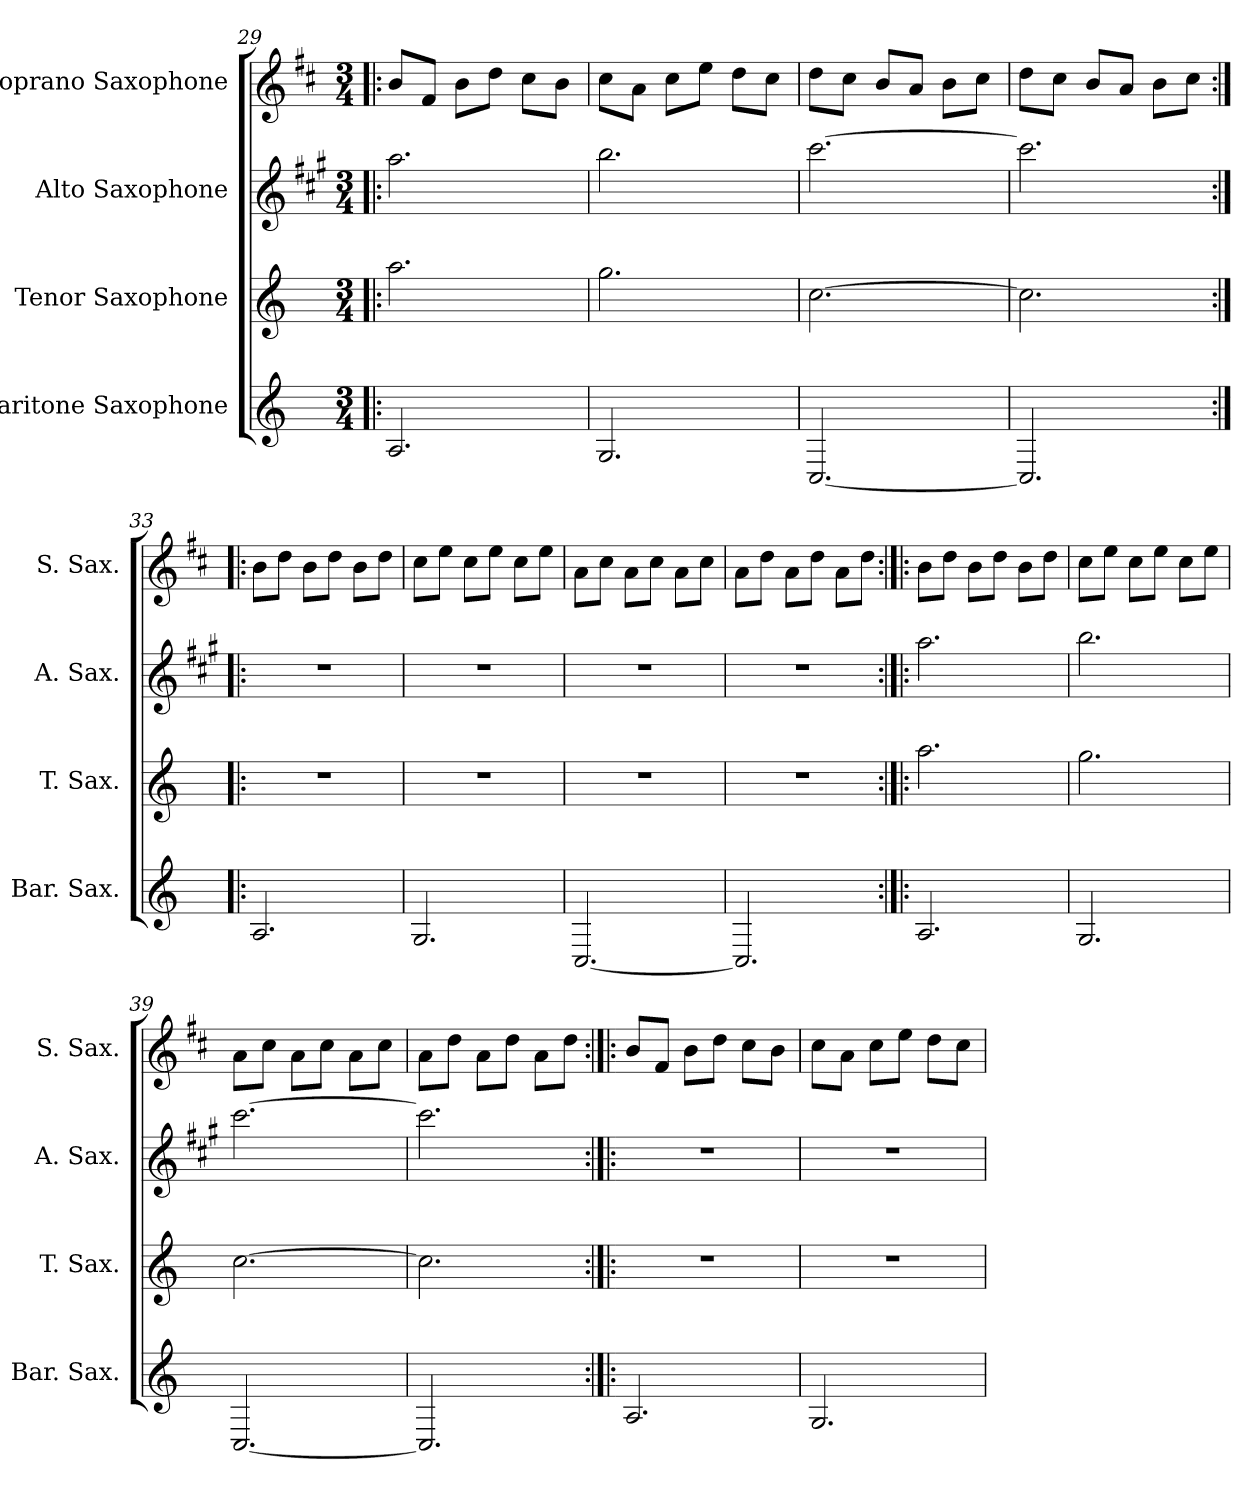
**kern	**kern	**kern	**kern
*part4	*part3	*part2	*part1
*staff4	*staff3	*staff2	*staff1
*I"Baritone Saxophone	*I"Tenor Saxophone	*I"Alto Saxophone	*I"Soprano Saxophone
*I'Bar. Sax.	*I'T. Sax.	*I'A. Sax.	*I'S. Sax.
!!LO:LB:g=z
*clefG2	*clefG2	*clefG2	*clefG2
*ITrd12c21	*ITrd8c14	*ITrd5c9	*ITrd1c2
*k[]	*k[]	*k[]	*k[]
*M3/4	*M3/4	*M3/4	*M3/4
=29!|:	=29!|:	=29!|:	=29!|:
2.AA/	2.a\	2.cc\	8a/L
.	.	.	8e/J
.	.	.	8a\L
.	.	.	8cc\J
.	.	.	8b\L
.	.	.	8a\J
=30	=30	=30	=30
2.GG/	2.g\	2.dd\	8b\L
.	.	.	8g\J
.	.	.	8b\L
.	.	.	8dd\J
.	.	.	8cc\L
.	.	.	8b\J
=31	=31	=31	=31
[2.CC/	[2.c\	[2.ee\	8cc\L
.	.	.	8b\J
.	.	.	8a/L
.	.	.	8g/J
.	.	.	8a\L
.	.	.	8b\J
=32	=32	=32	=32
2.CC/]	2.c\]	2.ee\]	8cc\L
.	.	.	8b\J
.	.	.	8a/L
.	.	.	8g/J
.	.	.	8a\L
.	.	.	8b\J
!!LO:PB:g=z
=33:|!|:	=33:|!|:	=33:|!|:	=33:|!|:
2.AA/	2.r	2.r	8a\L
.	.	.	8cc\J
.	.	.	8a\L
.	.	.	8cc\J
.	.	.	8a\L
.	.	.	8cc\J
=34	=34	=34	=34
2.GG/	2.r	2.r	8b\L
.	.	.	8dd\J
.	.	.	8b\L
.	.	.	8dd\J
.	.	.	8b\L
.	.	.	8dd\J
=35	=35	=35	=35
[2.CC/	2.r	2.r	8g\L
.	.	.	8b\J
.	.	.	8g\L
.	.	.	8b\J
.	.	.	8g\L
.	.	.	8b\J
=36	=36	=36	=36
2.CC/]	2.r	2.r	8g\L
.	.	.	8cc\J
.	.	.	8g\L
.	.	.	8cc\J
.	.	.	8g\L
.	.	.	8cc\J
!!LO:LB:g=z
=37:|!|:	=37:|!|:	=37:|!|:	=37:|!|:
2.AA/	2.a\	2.cc\	8a\L
.	.	.	8cc\J
.	.	.	8a\L
.	.	.	8cc\J
.	.	.	8a\L
.	.	.	8cc\J
=38	=38	=38	=38
2.GG/	2.g\	2.dd\	8b\L
.	.	.	8dd\J
.	.	.	8b\L
.	.	.	8dd\J
.	.	.	8b\L
.	.	.	8dd\J
=39	=39	=39	=39
[2.CC/	[2.c\	[2.ee\	8g\L
.	.	.	8b\J
.	.	.	8g\L
.	.	.	8b\J
.	.	.	8g\L
.	.	.	8b\J
=40	=40	=40	=40
2.CC/]	2.c\]	2.ee\]	8g\L
.	.	.	8cc\J
.	.	.	8g\L
.	.	.	8cc\J
.	.	.	8g\L
.	.	.	8cc\J
!!LO:LB:g=z
=41:|!|:	=41:|!|:	=41:|!|:	=41:|!|:
2.AA/	2.r	2.r	8a/L
.	.	.	8e/J
.	.	.	8a\L
.	.	.	8cc\J
.	.	.	8b\L
.	.	.	8a\J
=42	=42	=42	=42
2.GG/	2.r	2.r	8b\L
.	.	.	8g\J
.	.	.	8b\L
.	.	.	8dd\J
.	.	.	8cc\L
.	.	.	8b\J
=	=	=	=
*-	*-	*-	*-
